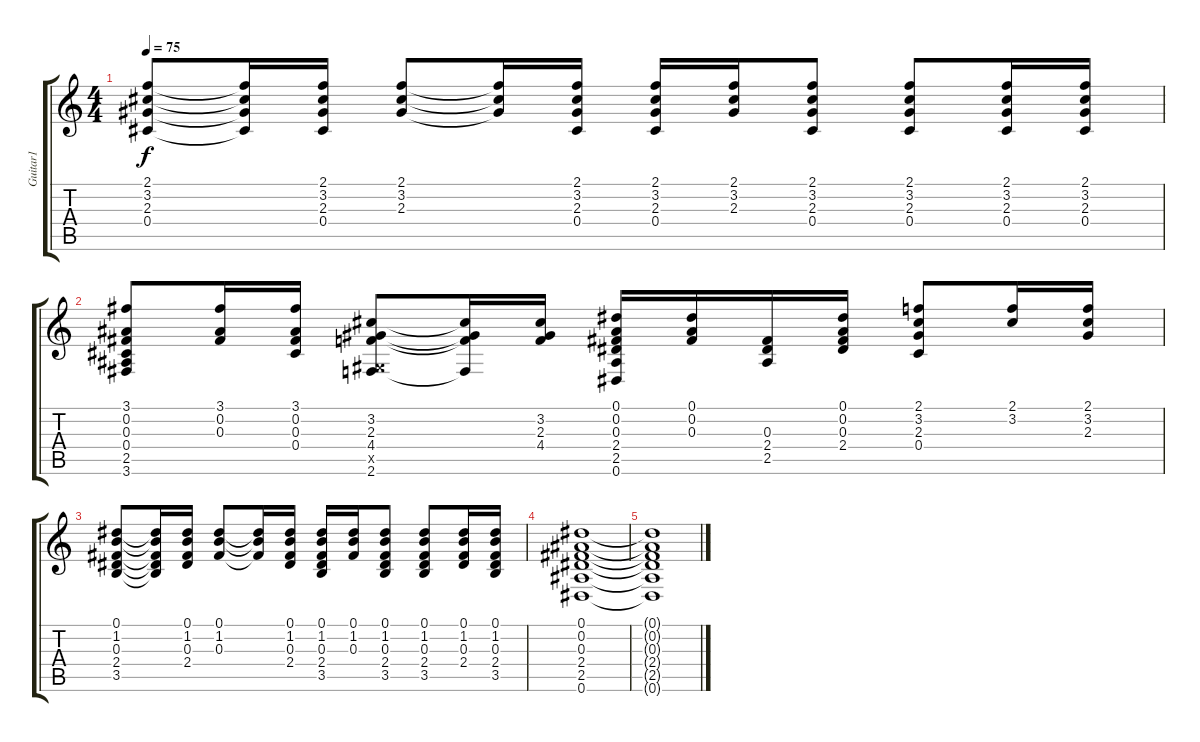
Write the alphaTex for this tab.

\track ("Guitar1" "Guitar1") {instrument acousticguitarsteel}
\staff {score tabs}
\tuning (Eb4 Bb3 Gb3 Db3 Ab2 Eb2) {hide}
\ts (4 4)
\tempo 75
\clef g2
\ks c
(2.1 3.2 2.3 0.4).8{dy f} (2.1{t} 3.2{t} 2.3{t} 0.4{t}).16 (2.1 3.2 2.3 0.4).16 (2.1 3.2 2.3).8 (2.1{t} 3.2{t} 2.3{t}).16 (2.1 3.2 2.3 0.4).16 (2.1 3.2 2.3 0.4).16 (2.1 3.2 2.3).16 (2.1 3.2 2.3 0.4).8 (2.1 3.2 2.3 0.4).8 (2.1 3.2 2.3 0.4).16 (2.1 3.2 2.3 0.4).16 |
(3.1 0.2 0.3 0.4 2.5 3.6).8 (3.1 0.2 0.3).16 (3.1 0.2 0.3 0.4).16 (3.2 2.3 4.4 0.5{x} 2.6).8 (3.2{t} 2.3{t} 4.4{t} 2.6{t}).16 (3.2 2.3 4.4).16 (0.1 0.2 0.3 2.4 2.5 0.6).16 (0.1 0.2 0.3).16 (0.3 2.4 2.5).16 (0.1 0.2 0.3 2.4).16 (2.1 3.2 2.3 0.4).8 (2.1 3.2).16 (2.1 3.2 2.3).16 |
(0.1 1.2 0.3 2.4 3.5).8 (0.1{t} 1.2{t} 0.3{t} 2.4{t} 3.5{t}).16 (0.1 1.2 0.3 2.4).16 (0.1 1.2 0.3).8 (0.1{t} 1.2{t} 0.3{t}).16 (0.1 1.2 0.3 2.4).16 (0.1 1.2 0.3 2.4 3.5).16 (0.1 1.2 0.3).16 (0.1 1.2 0.3 2.4 3.5).8 (0.1 1.2 0.3 2.4 3.5).8 (0.1 1.2 0.3 2.4).16 (0.1 1.2 0.3 2.4 3.5).16 |
(0.1 0.2 0.3 2.4 2.5 0.6).1 |
(0.1{t} 0.2{t} 0.3{t} 2.4{t} 2.5{t} 0.6{t}).1
